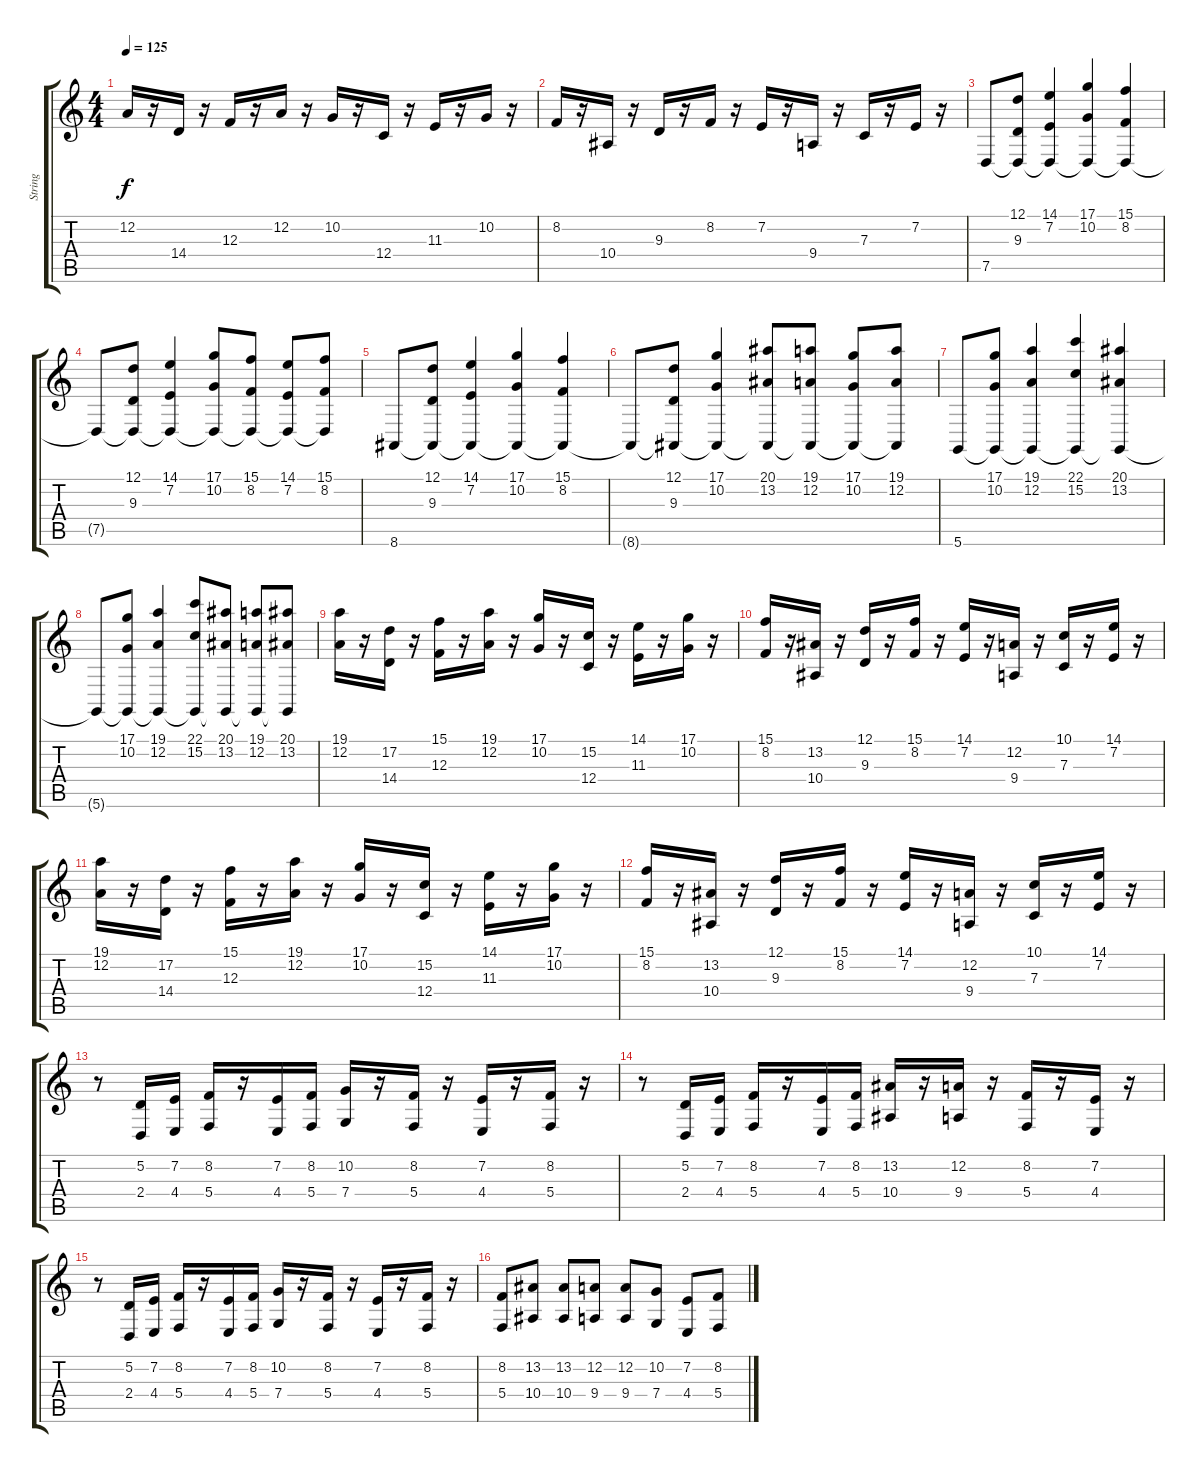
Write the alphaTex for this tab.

\track ("String" "String") {instrument stringensemble1}
\staff {score tabs}
\tuning (D4 A3 F3 C3 G2 D2) {hide}
\ts (4 4)
\tempo 125
\clef g2
\ks c
12.2.16{dy f} r.16 14.4.16 r.16 12.3.16 r.16 12.2.16 r.16 10.2.16 r.16 12.4.16 r.16 11.3.16 r.16 10.2.16 r.16 |
8.2.16 r.16 10.4.16 r.16 9.3.16 r.16 8.2.16 r.16 7.2.16 r.16 9.4.16 r.16 7.3.16 r.16 7.2.16 r.16 |
7.5.8 (12.1 9.3 7.5{t}).8 (14.1 7.2 7.5{t}).4 (17.1 10.2 7.5{t}).4 (15.1 8.2 7.5{t}).4 |
7.5{t}.8 (12.1 9.3 7.5{t}).8 (14.1 7.2 7.5{t}).4 (17.1 10.2 7.5{t}).8 (15.1 8.2 7.5{t}).8 (14.1 7.2 7.5{t}).8 (15.1 8.2 7.5{t}).8 |
8.6.8 (12.1 9.3 8.6{t}).8 (14.1 7.2 8.6{t}).4 (17.1 10.2 8.6{t}).4 (15.1 8.2 8.6{t}).4 |
8.6{t}.8 (12.1 9.3 8.6{t}).8 (17.1 10.2 8.6{t}).4 (20.1 13.2 8.6{t}).8 (19.1 12.2 8.6{t}).8 (17.1 10.2 8.6{t}).8 (19.1 12.2 8.6{t}).8 |
5.6.8 (17.1 10.2 5.6{t}).8 (19.1 12.2 5.6{t}).4 (22.1 15.2 5.6{t}).4 (20.1 13.2 5.6{t}).4 |
5.6{t}.8 (17.1 10.2 5.6{t}).8 (19.1 12.2 5.6{t}).4 (22.1 15.2 5.6{t}).8 (20.1 13.2 5.6{t}).8 (19.1 12.2 5.6{t}).8 (20.1 13.2 5.6{t}).8 |
(19.1 12.2).16 r.16 (17.2 14.4).16 r.16 (15.1 12.3).16 r.16 (19.1 12.2).16 r.16 (17.1 10.2).16 r.16 (15.2 12.4).16 r.16 (14.1 11.3).16 r.16 (17.1 10.2).16 r.16 |
(15.1 8.2).16 r.16 (13.2 10.4).16 r.16 (12.1 9.3).16 r.16 (15.1 8.2).16 r.16 (14.1 7.2).16 r.16 (12.2 9.4).16 r.16 (10.1 7.3).16 r.16 (14.1 7.2).16 r.16 |
(19.1 12.2).16 r.16 (17.2 14.4).16 r.16 (15.1 12.3).16 r.16 (19.1 12.2).16 r.16 (17.1 10.2).16 r.16 (15.2 12.4).16 r.16 (14.1 11.3).16 r.16 (17.1 10.2).16 r.16 |
(15.1 8.2).16 r.16 (13.2 10.4).16 r.16 (12.1 9.3).16 r.16 (15.1 8.2).16 r.16 (14.1 7.2).16 r.16 (12.2 9.4).16 r.16 (10.1 7.3).16 r.16 (14.1 7.2).16 r.16 |
r.8 (5.2 2.4).16 (7.2 4.4).16 (8.2 5.4).16 r.16 (7.2 4.4).16 (8.2 5.4).16 (10.2 7.4).16 r.16 (8.2 5.4).16 r.16 (7.2 4.4).16 r.16 (8.2 5.4).16 r.16 |
r.8 (5.2 2.4).16 (7.2 4.4).16 (8.2 5.4).16 r.16 (7.2 4.4).16 (8.2 5.4).16 (13.2 10.4).16 r.16 (12.2 9.4).16 r.16 (8.2 5.4).16 r.16 (7.2 4.4).16 r.16 |
r.8 (5.2 2.4).16 (7.2 4.4).16 (8.2 5.4).16 r.16 (7.2 4.4).16 (8.2 5.4).16 (10.2 7.4).16 r.16 (8.2 5.4).16 r.16 (7.2 4.4).16 r.16 (8.2 5.4).16 r.16 |
(8.2 5.4).8 (13.2 10.4).8 (13.2 10.4).8 (12.2 9.4).8 (12.2 9.4).8 (10.2 7.4).8 (7.2 4.4).8 (8.2 5.4).8
